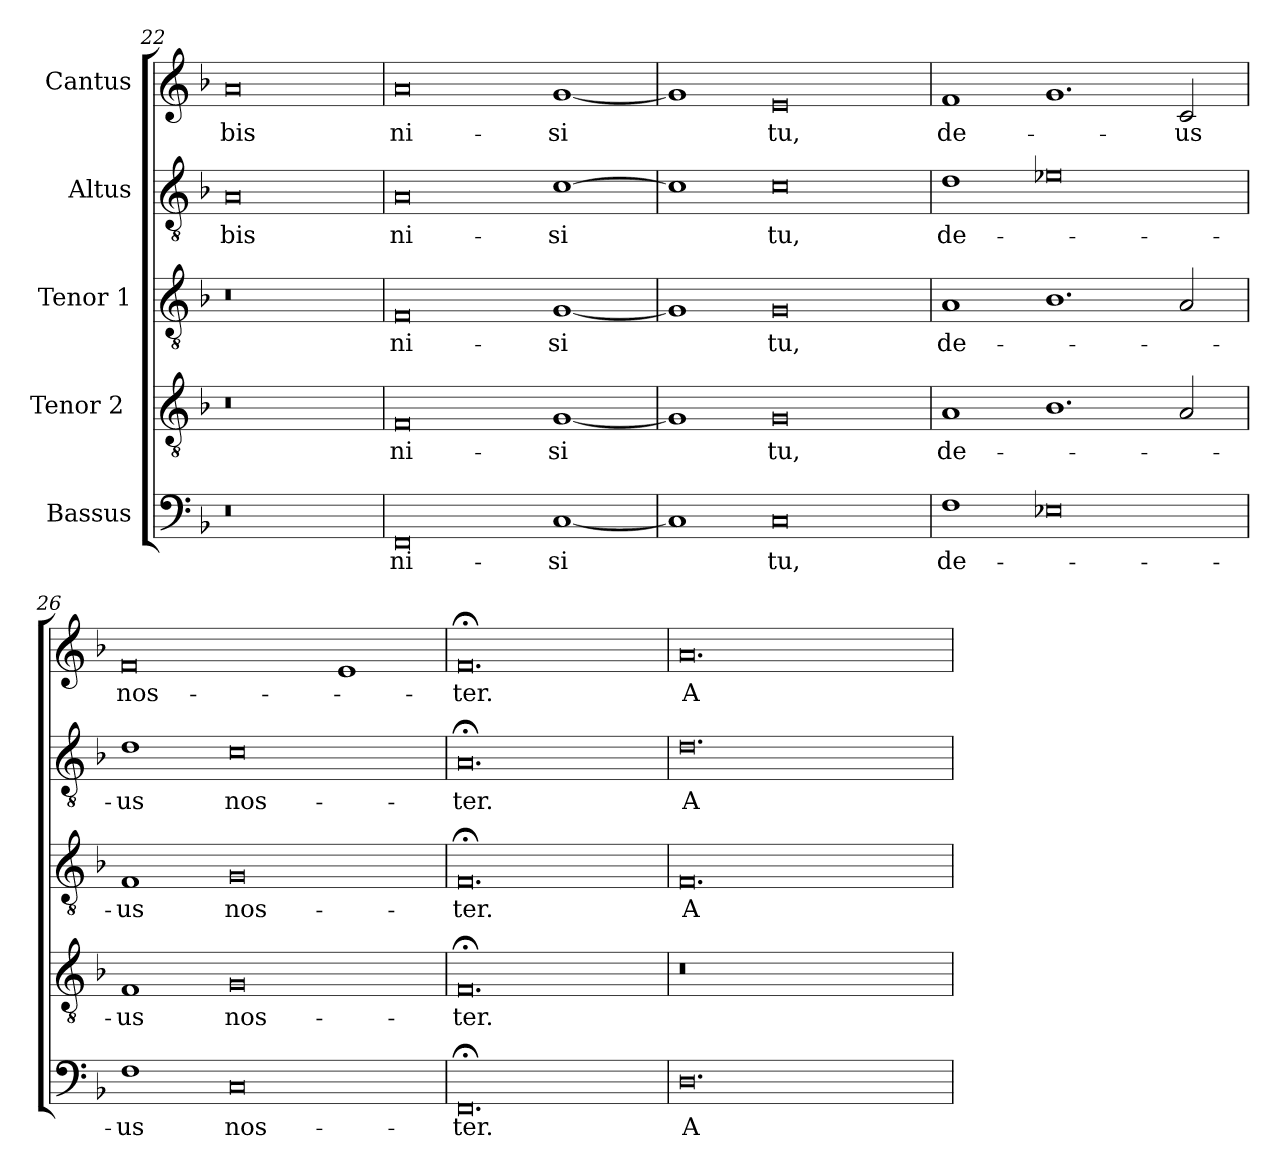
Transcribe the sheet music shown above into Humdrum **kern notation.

**kern	**text	**kern	**text	**kern	**text	**kern	**text	**kern	**text
*part5	*part5	*part4	*part4	*part3	*part3	*part2	*part2	*part1	*part1
*staff5	*staff5	*staff4	*staff4	*staff3	*staff3	*staff2	*staff2	*staff1	*staff1
*I"Bassus	*	*I"Tenor 2 	*	*I"Tenor 1	*	*I"Altus	*	*I"Cantus	*
*clefF4	*	*clefGv2	*	*clefGv2	*	*clefGv2	*	*clefG2	*
*k[b-]	*	*k[b-]	*	*k[b-]	*	*k[b-]	*	*k[b-]	*
*F:	*	*F:	*	*F:	*	*F:	*	*F:	*
=22	=22	=22	=22	=22	=22	=22	=22	=22	=22
0r	.	0r	.	0r	.	0A/	-bis	0a/	-bis
!!LO:LB:g=z
=23	=23	=23	=23	=23	=23	=23	=23	=23	=23
0FF/	ni-	0F/	ni-	0F/	ni-	0A/	ni-	0a/	ni-
[1C/	-si	[1G/	-si	[1G/	-si	[1c\	-si	[1g/	-si
=24	=24	=24	=24	=24	=24	=24	=24	=24	=24
1C/]	.	1G/]	.	1G/]	.	1c\]	.	1g/]	.
0C/	tu,	0G/	tu,	0G/	tu,	0c\	tu,	0e/	tu,
=25	=25	=25	=25	=25	=25	=25	=25	=25	=25
1F\	de-	1A/	de-	1A/	de-	1d\	de-	1f/	de-
0E-X\	.	1.B-\	.	1.B-\	.	0e-X\	.	1.g/	.
.	.	2A/	.	2A/	.	.	.	2c/	-us
=26	=26	=26	=26	=26	=26	=26	=26	=26	=26
1F\	-us	1F/	-us	1F/	-us	1d\	-us	0f/	nos-
0C/	nos-	0G/	nos-	0G/	nos-	0c\	nos-	.	.
.	.	.	.	.	.	.	.	1e/	.
=27	=27	=27	=27	=27	=27	=27	=27	=27	=27
0.FF;</	-ter.	0.F;</	-ter.	0.F;</	-ter.	0.A;</	-ter.	0.f;</	-ter.
=28	=28	=28	=28	=28	=28	=28	=28	=28	=28
0.D\	A-	0r	.	0.F/	A-	0.d\	A-	0.a/	A-
.	.	1ryy	.	.	.	.	.	.	.
=	=	=	=	=	=	=	=	=	=
*-	*-	*-	*-	*-	*-	*-	*-	*-	*-
